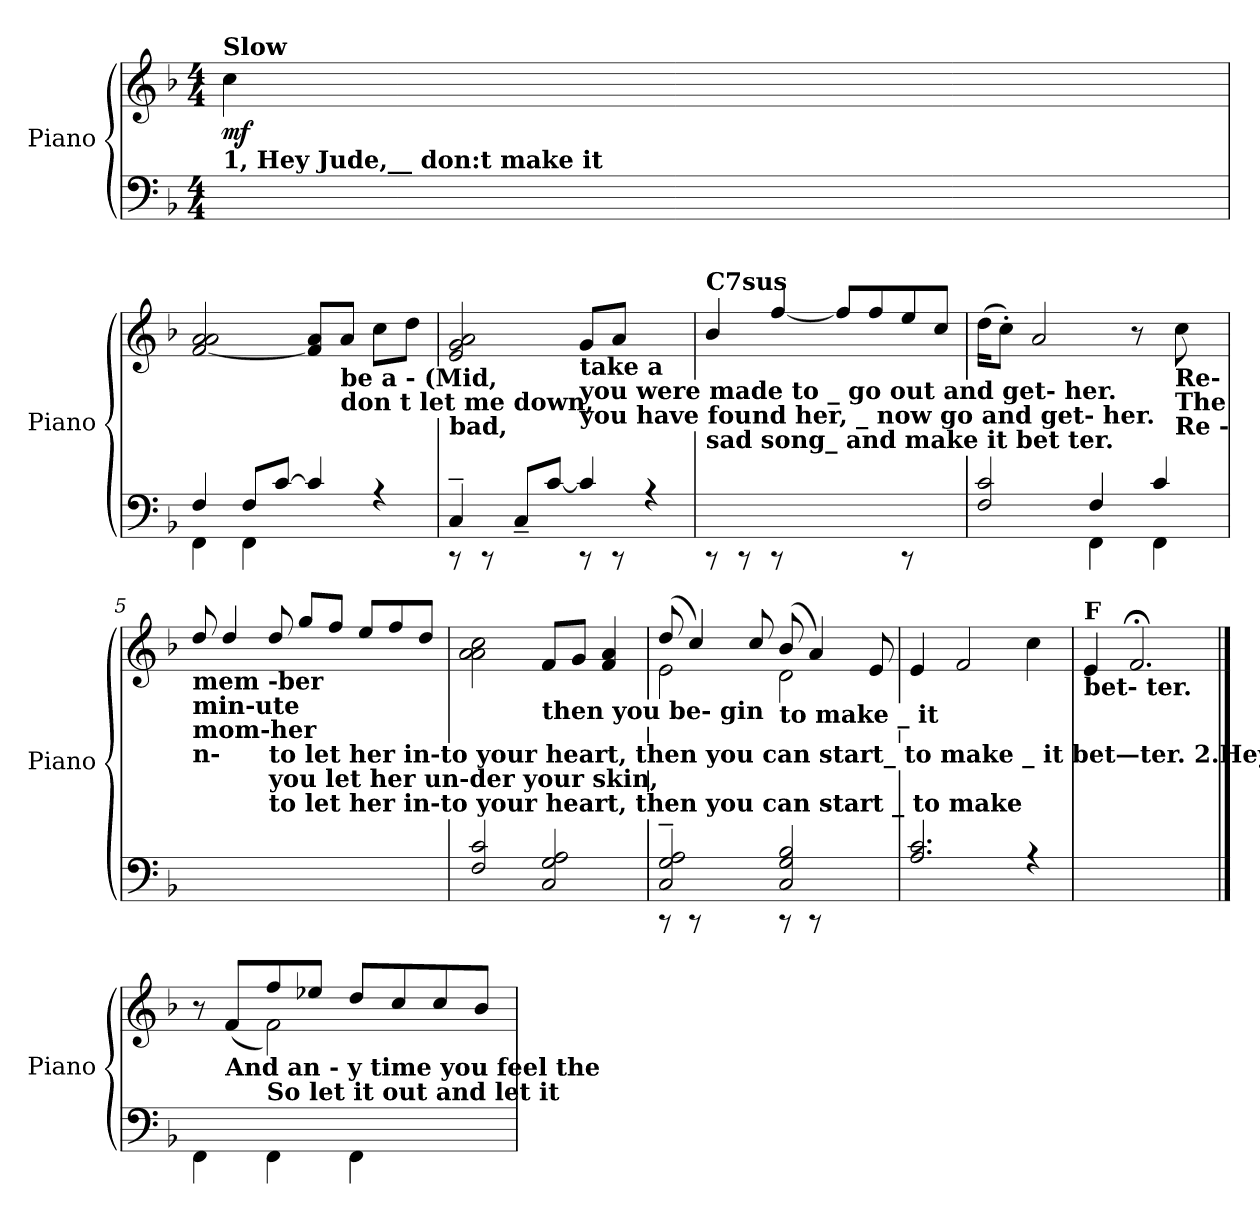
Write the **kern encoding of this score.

**kern	**kern	**dynam
*part1	*part1	*part1
*staff2	*staff1	*staff1/2
*I"Piano	*	*
*I'Piano	*	*
*clefF4	*clefG2	*
*k[b-]	*k[b-]	*
*M4/4	*M4/4	*
=	=	=
!	!LO:TX:a:B:t=Slow	!
!	!LO:TX:b:B:t=1, Hey Jude,__ don&colon;t make it	!
!	!	!LO:DY:b
4ryy	4cc\	mf
=1!|	=1!|	=1!|
*^	*	*
4F/	4FF\	[<2f/ 2a/ 2a/	.
8F/L	4FF\	.	.
[>8c/J	.	.	.
4c/]	2ryy	8f/] 8a/L	.
!	!	!LO:TX:b:B:t=be a - (Mid,	!
!	!	!LO:TX:b:B:t=don t let me down,	!
.	.	8a/J	.
4rA	.	8cc\L	.
.	.	8dd\J	.
=2	=2	=2	=2
*	*^	*	*
!	!	!	!LO:TX:b:B:t=bad,	!
4C~</	8rBBB	2ryy	2e/ 2g/ 2a/	.
.	8rBBB	.	.	.
8C~</L	2.ryy	.	.	.
[>8c/J	.	.	.	.
!	!	!	!LO:TX:b:B:t=take a	!
!	!	!	!LO:TX:b:B:t=you were made to _ go out and get- her.	!
!	!	!	!LO:TX:b:B:t=you have found her, _ now go and get- her.	!
4c/]	.	8rBBB	8g/L	.
.	.	8rBBB	8a/J	.
4rA	.	4ryy	4ryy	.
=3	=3	=3	=3	=3
!	!	!	!LO:TX:a:B:t=C7sus	!
!	!	!	!LO:TX:b:B:t=sad song_ and make it bet ter.	!
*	*v	*v	*	*
8rBBB	2.ryy	4b-/	.
8rBBB	.	.	.
8rBBB	.	[>4ff/	.
8ryy	.	.	.
2ryy	.	8ff/L]	.
.	.	8ff/	.
.	8rBBB	8ee/	.
.	8ryy	8cc/J	.
=4	=4	=4	=4
2F/ 2c/	2ryy	(>16dd\KL	.
.	.	8cc'<\J)	.
.	.	2a/	.
4F/	4FF\	.	.
.	.	8r	.
4c/	4FF\	.	.
!	!	!LO:TX:b:B:t=Re-	!
!	!	!LO:TX:b:B:t=The	!
!	!	!LO:TX:b:B:t=Re -	!
.	.	8cc\	.
.	.	16ryy	.
*v	*v	*	*
!!LO:LB:g=z
=5	=5	=5
!	!LO:TX:b:B:t=mem -ber	!
!	!LO:TX:b:B:t=min-ute	!
!	!LO:TX:b:B:t=mom-her	!
!	!LO:TX:b:B:t=n-	!
1ryy	8dd/	.
.	4dd/	.
!	!LO:TX:b:B:t=to let her in-to your heart, then you can start_ to make _ it bet—ter. 2.Hey	!
!	!LO:TX:b:B:t=you let her un-der your skin,	!
!	!LO:TX:b:B:t=to let her in-to your heart, then you can start _ to make	!
.	8dd/	.
.	8gg/L	.
.	8ff/J	.
.	8ee/L	.
.	8ff/	.
8ryy	8dd/J	.
=6	=6	=6
2F/ 2c/	2a\ 2a\ 2cc\	.
!	!LO:TX:b:B:t=then you be- gin	!
2C/ 2G/ 2A/	8f/L	.
.	8g/J	.
.	4f/ 4a/	.
=7	=7	=7
*^	*^	*
*	*^	*	*	*
2C/~< 2G/~< 2A/~<	8rBBB	2ryy	(>8dd/	2e\	.
.	8rBBB	.	4cc/)	.	.
.	2.ryy	.	.	.	.
.	.	.	8cc/K	.	.
!	!	!	!LO:TX:b:B:t=to make _ it	!	!
2C/ 2G/ 2B-/	.	8rBBB	(>8b-/	2d\	.
.	.	8rBBB	4a/)	.	.
.	.	4ryy	.	.	.
.	.	.	8e/	.	.
*v	*v	*v	*	*	*
*	*v	*v	*
=8	=8	=8
2.A/ 2.c/	4e/	.
.	2f/	.
4rA	4cc\	.
!!LO:LB:g=z
=9	=9	=9
!	!LO:TX:a:B:t=F	!
!	!LO:TX:b:B:t=bet- ter.	!
1ryy	4e/	.
.	2.f;</	.
==10	==10	==10
*	*^	*
4FF\	8r	4ryy	.
!	!LO:TX:b:B:t=And an - y time you feel the	!	!
.	(<8f/L	.	.
!	!LO:TX:b:B:t=So let it out and let it	!	!
4FF\	8ff/	2f\)	.
.	8ee-X/J	.	.
4FF\	8dd/L	.	.
.	8cc/	.	.
4ryy	8cc/	4ryy	.
.	8b-/J	.	.
*	*v	*v	*
=	=	=
*-	*-	*-
